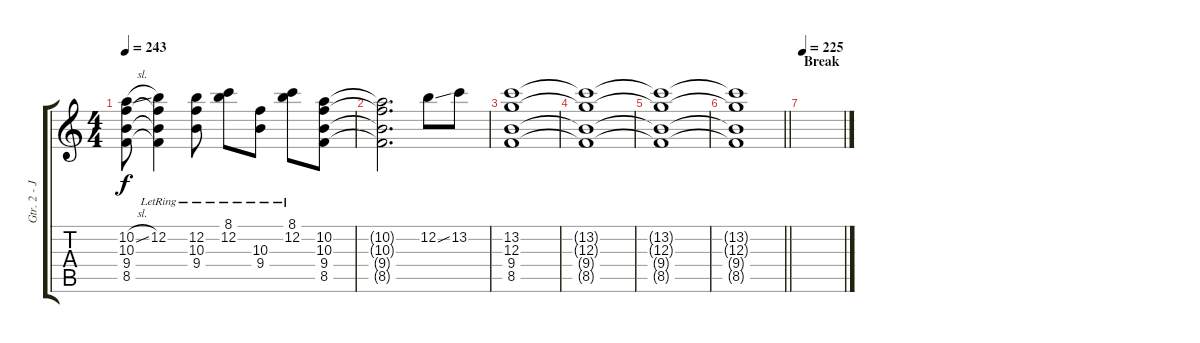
\track ("Gtr. 2 - Jason" "Gtr. 2 - J") {instrument distortionguitar}
\staff {score tabs}
\tuning (E4 B3 G3 D3 A2 E2) {hide}
\ts (4 4)
\tempo 243
\clef g2
\ks c
(10.2{sl} 10.3 9.4 8.5).8{dy f} (12.2{lr} 10.3{t} 9.4{t} 8.5{t}).4 (12.2{lr} 10.3{lr} 9.4{lr}).8 (8.1{lr} 12.2{lr}).8 (10.3{lr} 9.4{lr}).8 (8.1{lr} 12.2{lr}).8 (10.2 10.3 9.4 8.5).8 |
(10.2{t} 10.3{t} 9.4{t} 8.5{t}).2{d} 12.2{ss}.8 13.2.8 |
(13.2 12.3 9.4 8.5).1 |
(13.2{t} 12.3{t} 9.4{t} 8.5{t}).1 |
(13.2{t} 12.3{t} 9.4{t} 8.5{t}).1 |
\barLineRight lightlight
(13.2{t} 12.3{t} 9.4{t} 8.5{t}).1 |
\section ("" "Break")
\tempo 225
